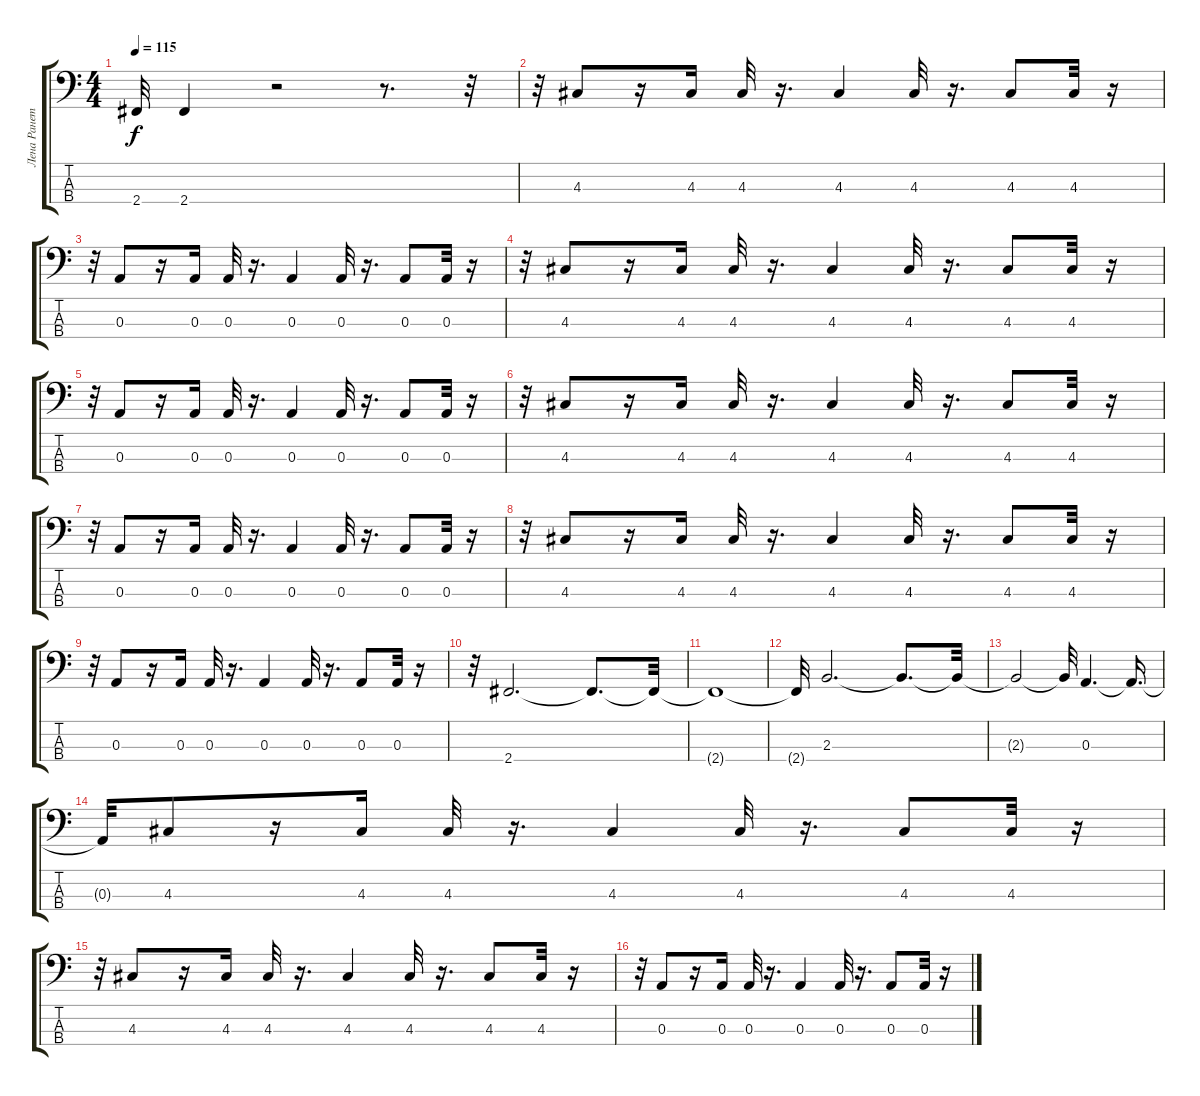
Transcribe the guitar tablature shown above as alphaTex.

\track ("Лена Ранетка" "Лена Ранет") {instrument electricbassfinger}
\staff {score tabs}
\tuning (G2 D2 A1 E1) {hide}
\ts (4 4)
\tempo 115
\clef f4
\ks c
2.4{t}.32{dy f} 2.4.4 r.2 r.8{d} r.32 |
r.32 4.3.8 r.16 4.3.16 4.3.32 r.16{d} 4.3.4 4.3.32 r.16{d} 4.3.8 4.3.32 r.16 |
r.32 0.3.8 r.16 0.3.16 0.3.32 r.16{d} 0.3.4 0.3.32 r.16{d} 0.3.8 0.3.32 r.16 |
r.32 4.3.8 r.16 4.3.16 4.3.32 r.16{d} 4.3.4 4.3.32 r.16{d} 4.3.8 4.3.32 r.16 |
r.32 0.3.8 r.16 0.3.16 0.3.32 r.16{d} 0.3.4 0.3.32 r.16{d} 0.3.8 0.3.32 r.16 |
r.32 4.3.8 r.16 4.3.16 4.3.32 r.16{d} 4.3.4 4.3.32 r.16{d} 4.3.8 4.3.32 r.16 |
r.32 0.3.8 r.16 0.3.16 0.3.32 r.16{d} 0.3.4 0.3.32 r.16{d} 0.3.8 0.3.32 r.16 |
r.32 4.3.8 r.16 4.3.16 4.3.32 r.16{d} 4.3.4 4.3.32 r.16{d} 4.3.8 4.3.32 r.16 |
r.32 0.3.8 r.16 0.3.16 0.3.32 r.16{d} 0.3.4 0.3.32 r.16{d} 0.3.8 0.3.32 r.16 |
r.32 2.4.2{d} 2.4{t}.8{d} 2.4{t}.32 |
2.4{t}.1 |
2.4{t}.32 2.3.2{d} 2.3{t}.8{d} 2.3{t}.32 |
2.3{t}.2 2.3{t}.32 0.3.4{d} 0.3{t}.16{d} |
0.3{t}.32 4.3.8 r.16 4.3.16 4.3.32 r.16{d} 4.3.4 4.3.32 r.16{d} 4.3.8 4.3.32 r.16 |
r.32 4.3.8 r.16 4.3.16 4.3.32 r.16{d} 4.3.4 4.3.32 r.16{d} 4.3.8 4.3.32 r.16 |
r.32 0.3.8 r.16 0.3.16 0.3.32 r.16{d} 0.3.4 0.3.32 r.16{d} 0.3.8 0.3.32 r.16
